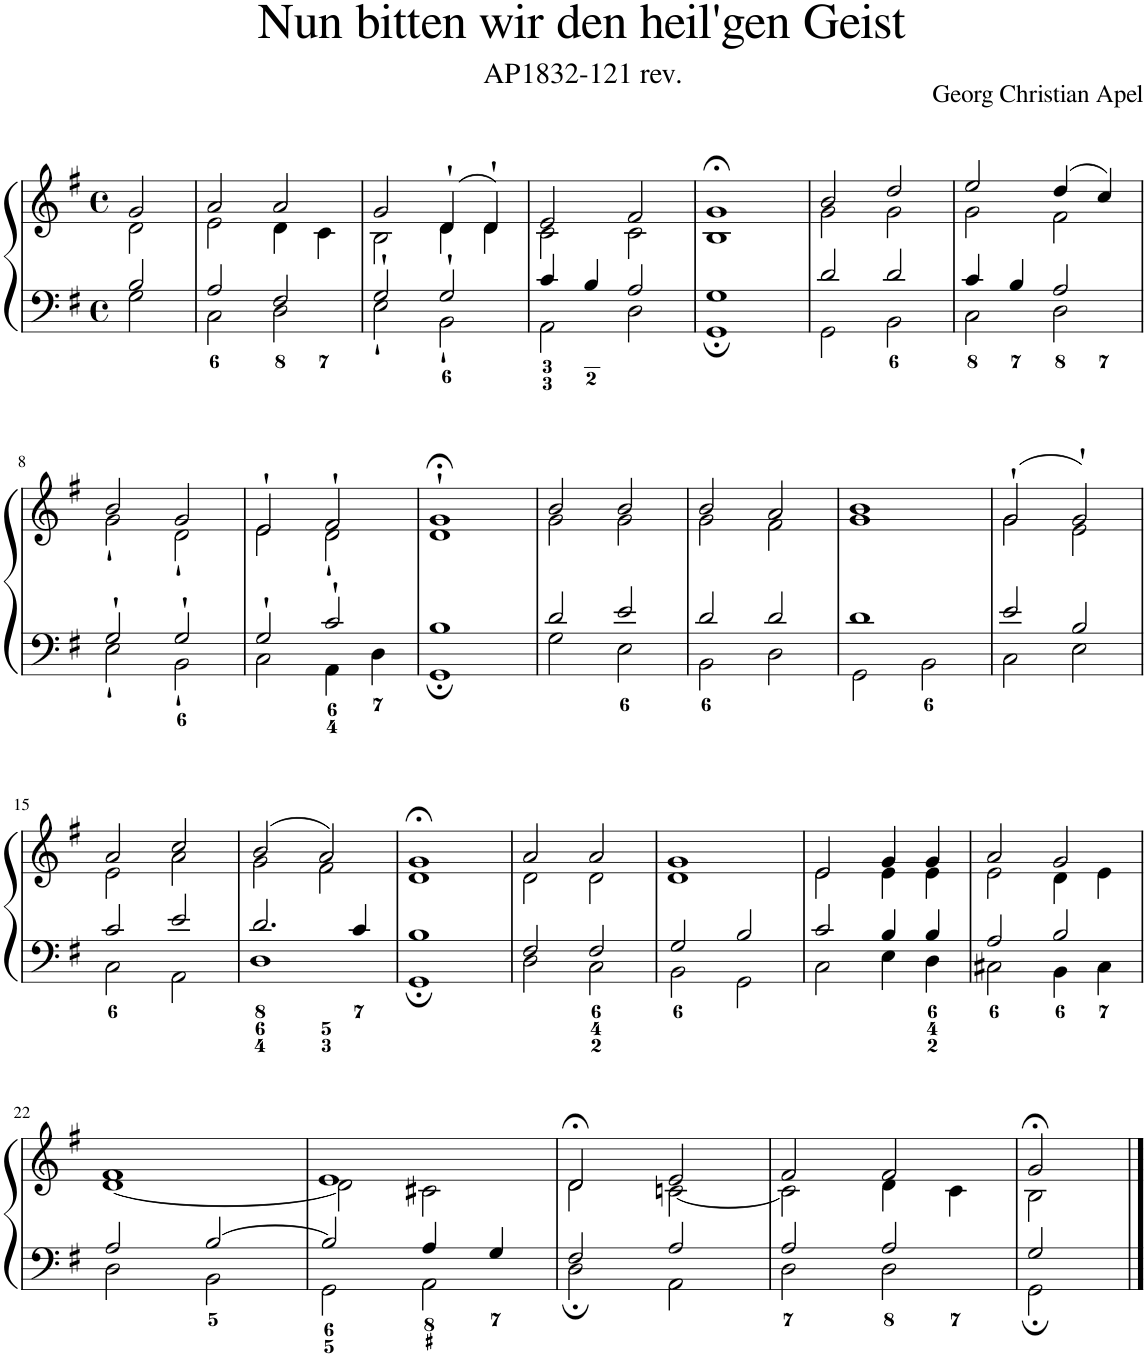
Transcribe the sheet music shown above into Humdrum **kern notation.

**kern	**kern
*part1	*part1
*staff2	*staff1
*I"Piano	*
*I'Pno.	*
*clefF4	*clefG2
*k[f#]	*k[f#]
*M4/4	*M4/4
*met(c)	*met(c)
=1	=1
*^	*^
2B/	2G\	2g/	2d\
=2	=2	=2	=2
2A/	2C\	2a/	2e\
2F#/	2D\	2a/	4d\
.	.	.	4c\
=3	=3	=3	=3
2G`/	2E`\	2g/	2B\
2G`/	2BB`\	(4d`/	4d\
.	.	4d`/)	4d\
=4	=4	=4	=4
4c/	2AA\	2e/	2c\
4B/	.	.	.
2A/	2D\	2f#/	2c\
=5	=5	=5	=5
1G	1GG;	1g;<	1B
=6	=6	=6	=6
2d/	2GG\	2b/	2g\
2d/	2BB\	2dd/	2g\
=7	=7	=7	=7
4c/	2C\	2ee/	2g\
4B/	.	.	.
2A/	2D\	(4dd/	2f#\
.	.	4cc/)	.
!!LO:LB:g=z	!!
=8	=8	=8	=8
2G`/	2E`\	2b/	2g`\
2G`/	2BB`\	2g/	2d`\
=9	=9	=9	=9
2G`/	2C\	2e`/	2e\
2c`/	4AA\	2f#`/	2d`\
.	4D\	.	.
=10	=10	=10	=10
1B	1GG;	1g;<`	1d
=11	=11	=11	=11
2d/	2G\	2b/	2g\
2e/	2E\	2b/	2g\
=12	=12	=12	=12
2d/	2BB\	2b/	2g\
2d/	2D\	2a/	2f#\
=13	=13	=13	=13
1d	2GG\	1b	1g
.	2BB\	.	.
=14	=14	=14	=14
2e/	2C\	(2g`/	2g\
2B/	2E\	2g`/)	2e\
!!LO:LB:g=z	!!
=15	=15	=15	=15
2c/	2C\	2a/	2e\
2e/	2AA\	2cc/	2a\
=16	=16	=16	=16
2.d/	1D	(2b/	2g\
.	.	2a/)	2f#\
4c/	.	.	.
=17	=17	=17	=17
1B	1GG;	1g;<	1d
=18	=18	=18	=18
2F#/	2D\	2a/	2d\
2F#/	2C\	2a/	2d\
=19	=19	=19	=19
2G/	2BB\	1g	1d
2B/	2GG\	.	.
=20	=20	=20	=20
2c/	2C\	2e/	2e\
4B/	4E\	4g/	4e\
4B/	4D\	4g/	4e\
=21	=21	=21	=21
2A/	2C#X\	2a/	2e\
2B/	4BB\	2g/	4d\
.	4C#\	.	4e\
!!LO:LB:g=z	!!
=22	=22	=22	=22
2A/	2D\	1f#	[1d
[2B/	2BB\	.	.
=23	=23	=23	=23
2B/]	2GG\	1e	2d\]
4A/	2AA\	.	2c#X\
4G/	.	.	.
=24	=24	=24	=24
2F#/	2D;\	2d;</	2d\
2A/	2AA\	2e/	[2cn\
=25	=25	=25	=25
2A/	2D\	2f#/	2c\]
2A/	2D\	2f#/	4d\
.	.	.	4c\
=26	=26	=26	=26
2G/	2GG;\	2g;</	2B\
*v	*v	*	*
*	*v	*v
==	==
*-	*-
